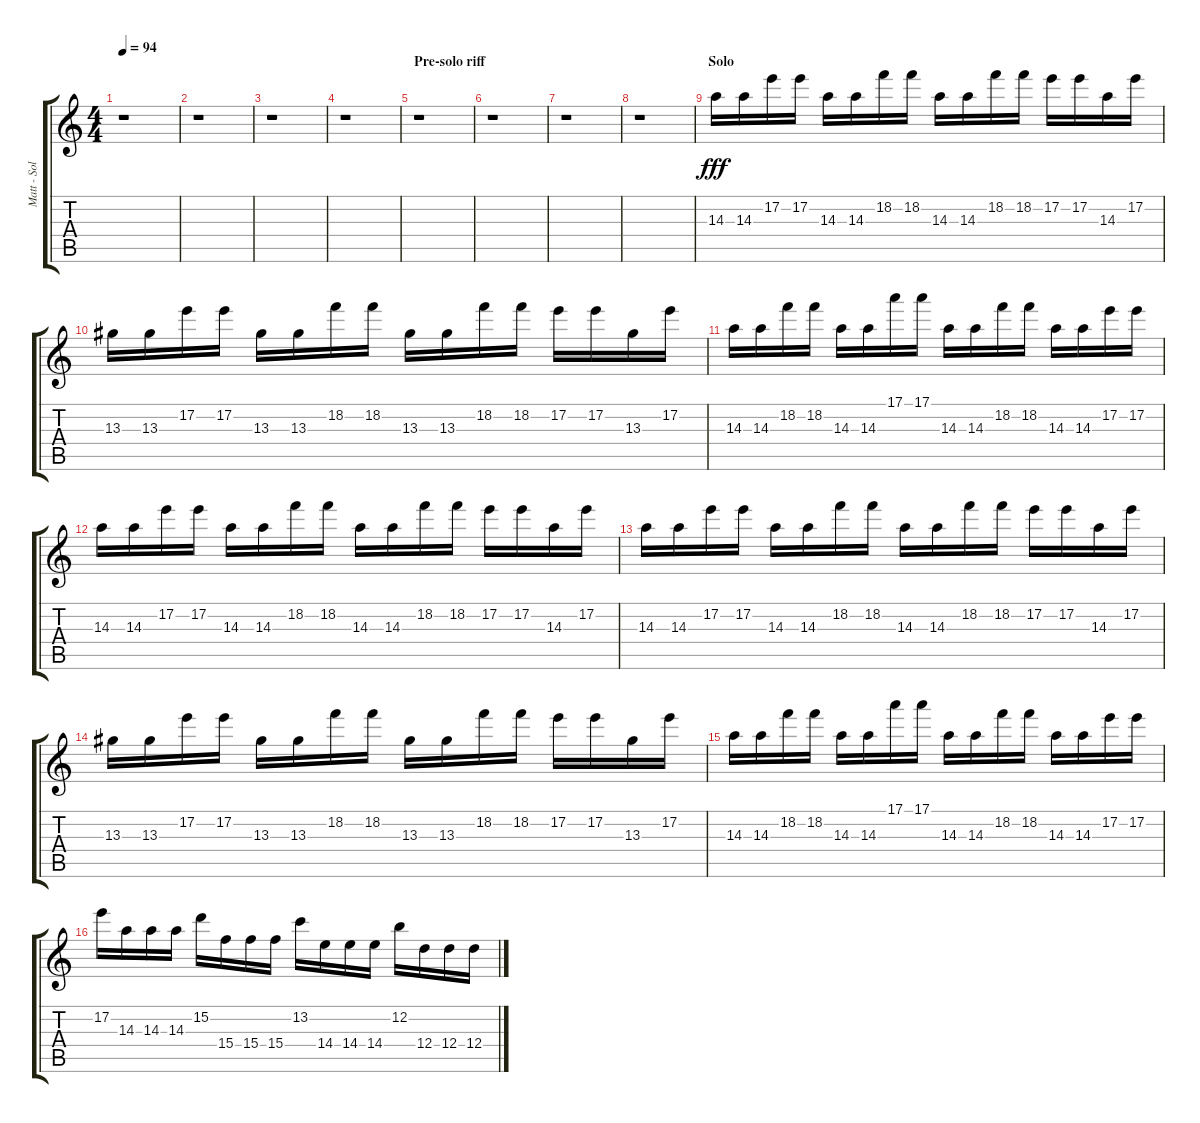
\track ("Matt - Solo Guitar" "Matt - Sol") {instrument overdrivenguitar}
\staff {score tabs}
\tuning (E4 B3 G3 D3 A2 E2) {hide}
\ts (4 4)
\tempo 94
\clef g2
\ks c
r.1{dy f} |
r.1 |
r.1 |
r.1 |
\section ("" "Pre-solo riff")
r.1 |
r.1 |
r.1 |
r.1 |
\section ("" "Solo")
14.3.16{dy fff volume 15 balance 14 instrument overdrivenguitar} 14.3.16 17.2.16 17.2.16 14.3.16 14.3.16 18.2.16 18.2.16 14.3.16 14.3.16 18.2.16 18.2.16 17.2.16 17.2.16 14.3.16 17.2.16 |
13.3.16 13.3.16 17.2.16 17.2.16 13.3.16 13.3.16 18.2.16 18.2.16 13.3.16 13.3.16 18.2.16 18.2.16 17.2.16 17.2.16 13.3.16 17.2.16 |
14.3.16 14.3.16 18.2.16 18.2.16 14.3.16 14.3.16 17.1.16 17.1.16 14.3.16 14.3.16 18.2.16 18.2.16 14.3.16 14.3.16 17.2.16 17.2.16 |
14.3.16 14.3.16 17.2.16 17.2.16 14.3.16 14.3.16 18.2.16 18.2.16 14.3.16 14.3.16 18.2.16 18.2.16 17.2.16 17.2.16 14.3.16 17.2.16 |
14.3.16 14.3.16 17.2.16 17.2.16 14.3.16 14.3.16 18.2.16 18.2.16 14.3.16 14.3.16 18.2.16 18.2.16 17.2.16 17.2.16 14.3.16 17.2.16 |
13.3.16 13.3.16 17.2.16 17.2.16 13.3.16 13.3.16 18.2.16 18.2.16 13.3.16 13.3.16 18.2.16 18.2.16 17.2.16 17.2.16 13.3.16 17.2.16 |
14.3.16 14.3.16 18.2.16 18.2.16 14.3.16 14.3.16 17.1.16 17.1.16 14.3.16 14.3.16 18.2.16 18.2.16 14.3.16 14.3.16 17.2.16 17.2.16 |
17.2.16 14.3.16 14.3.16 14.3.16 15.2.16 15.4.16 15.4.16 15.4.16 13.2.16 14.4.16 14.4.16 14.4.16 12.2.16 12.4.16 12.4.16 12.4.16
